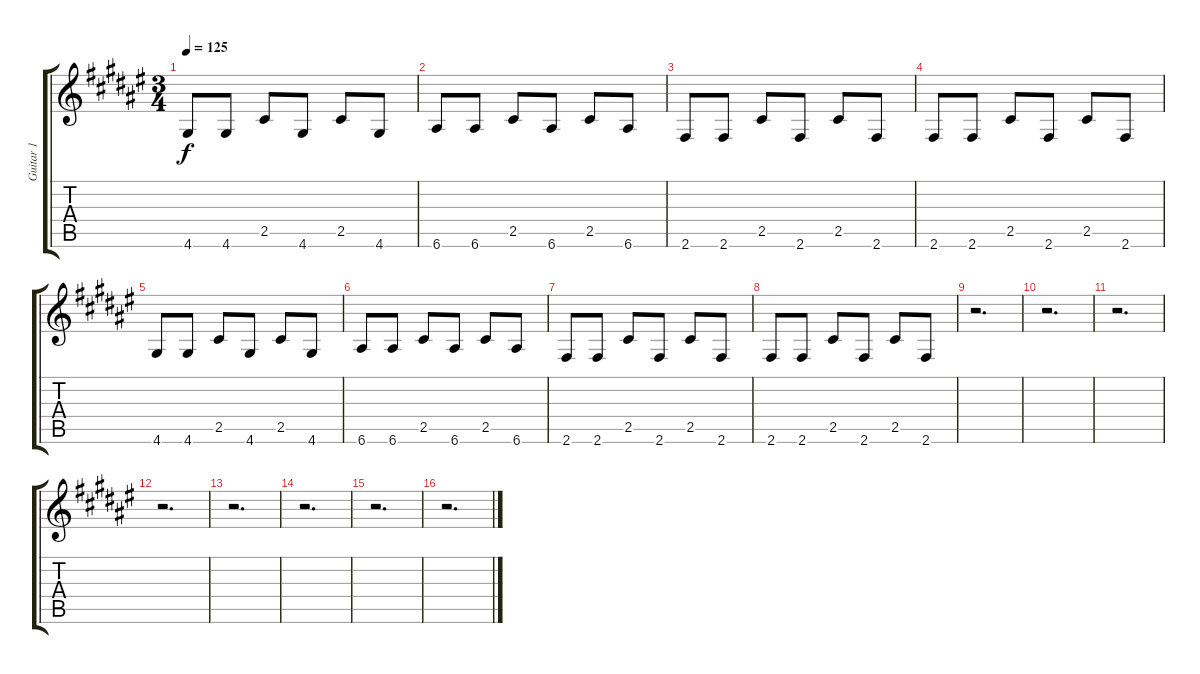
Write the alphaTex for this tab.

\track ("Guitar 1" "Guitar 1") {instrument electricguitarclean}
\staff {score tabs}
\tuning (E4 B3 Ab3 E3 B2 E2) {hide}
\ts (3 4)
\tempo 125
\clef g2
\ks f#
4.6.8{dy f} 4.6.8 2.5.8 4.6.8 2.5.8 4.6.8 |
6.6.8 6.6.8 2.5.8 6.6.8 2.5.8 6.6.8 |
2.6.8 2.6.8 2.5.8 2.6.8 2.5.8 2.6.8 |
2.6.8 2.6.8 2.5.8 2.6.8 2.5.8 2.6.8 |
4.6.8 4.6.8 2.5.8 4.6.8 2.5.8 4.6.8 |
6.6.8 6.6.8 2.5.8 6.6.8 2.5.8 6.6.8 |
2.6.8 2.6.8 2.5.8 2.6.8 2.5.8 2.6.8 |
2.6.8 2.6.8 2.5.8 2.6.8 2.5.8 2.6.8 |
r.2{d} |
r.2{d} |
r.2{d} |
r.2{d} |
r.2{d} |
r.2{d} |
r.2{d} |
r.2{d}
